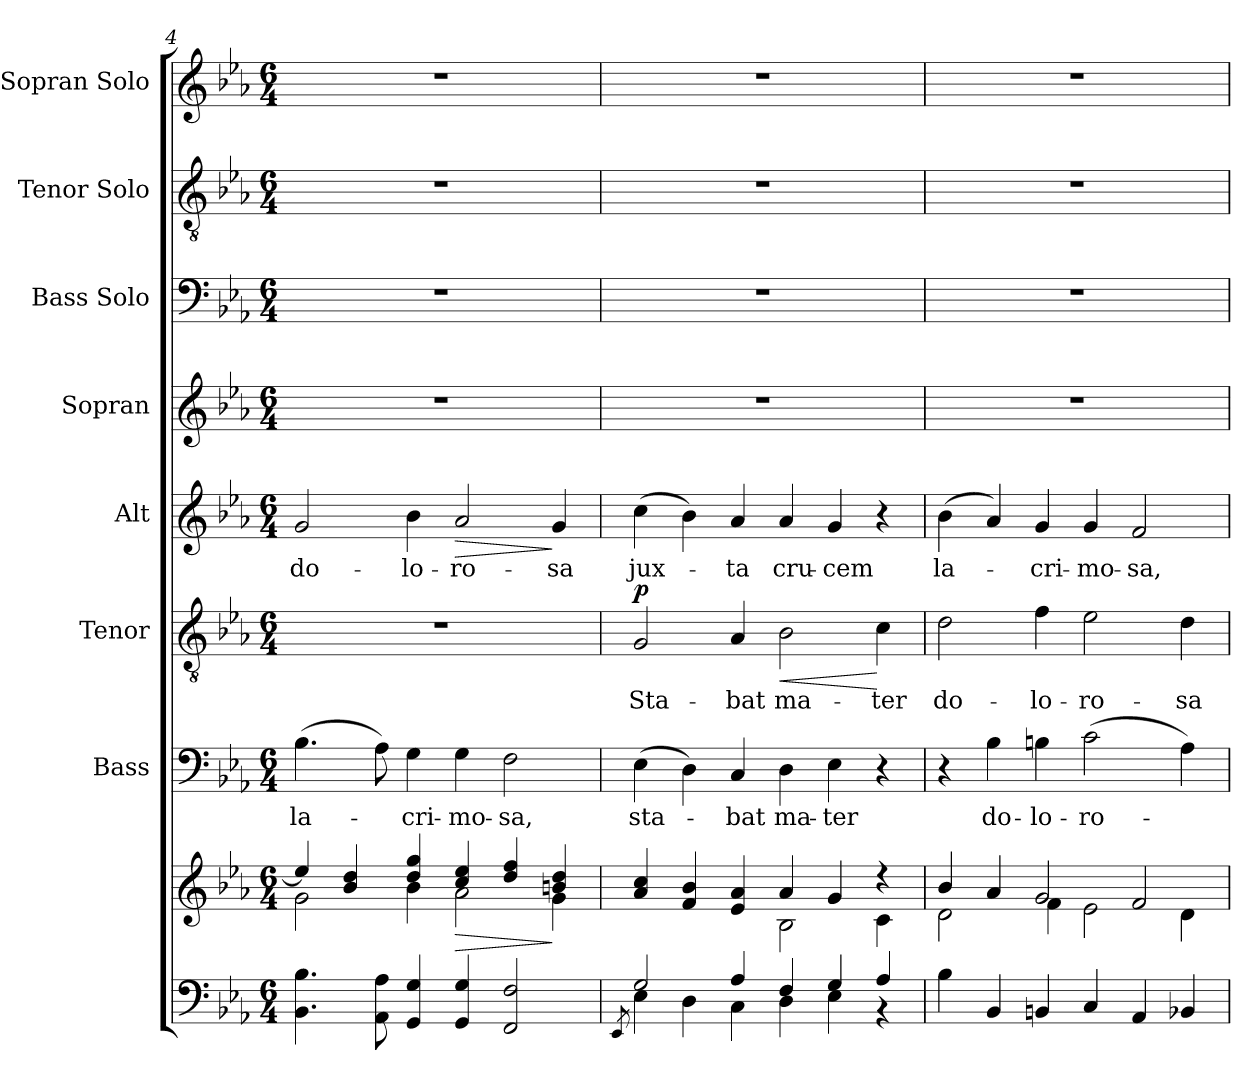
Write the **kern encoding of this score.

**kern	**kern	**dynam	**kern	**text	**kern	**text	**dynam	**kern	**text	**dynam	**kern	**kern	**kern	**kern
*part8	*part8	*part8	*part7	*part7	*part6	*part6	*part6	*part5	*part5	*part5	*part4	*part3	*part2	*part1
*staff9	*staff8	*staff8/9	*staff7	*staff7	*staff6	*staff6	*staff6	*staff5	*staff5	*staff5	*staff4	*staff3	*staff2	*staff1
*	*	*	*I"Bass	*	*I"Tenor	*	*	*I"Alt	*	*	*I"Sopran	*I"Bass Solo	*I"Tenor Solo	*I"Sopran Solo
*	*	*	*I'B.	*	*I'T.	*	*	*I'A.	*	*	*I'S.	*I'B. Solo	*I'T. Solo	*I'S. Solo
*clefF4	*clefG2	*	*clefF4	*	*clefGv2	*	*	*clefG2	*	*	*clefG2	*clefF4	*clefGv2	*clefG2
*k[b-e-a-]	*k[b-e-a-]	*	*k[b-e-a-]	*	*k[b-e-a-]	*	*	*k[b-e-a-]	*	*	*k[b-e-a-]	*k[b-e-a-]	*k[b-e-a-]	*k[b-e-a-]
*E-:	*E-:	*	*E-:	*	*E-:	*	*	*E-:	*	*	*E-:	*E-:	*E-:	*E-:
*M6/4	*M6/4	*	*M6/4	*	*M6/4	*	*	*M6/4	*	*	*M6/4	*M6/4	*M6/4	*M6/4
=4	=4	=4	=4	=4	=4	=4	=4	=4	=4	=4	=4	=4	=4	=4
*	*^	*	*	*	*	*	*	*	*	*	*	*	*	*
!	!	!	!	!	!LO:LY:b	!	!	!	!	!LO:LY:b	!	!	!	!	!
4.BB-\ 4.B-\	4ee-/]	2g\	.	(>4.B-\	la-	1.r	.	.	2g/	do-	.	1.r	1.r	1.r	1.r
.	4b-/ 4dd/	.	.	.	.	.	.	.	.	.	.	.	.	.	.
8AA-\ 8A-\	.	.	.	8A-\)	.	.	.	.	.	.	.	.	.	.	.
!	!	!	!	!	!LO:LY:b	!	!	!	!	!LO:LY:b	!	!	!	!	!
4GG/ 4G/	4dd/ 4gg/	4b-\	.	4G\	-cri-	.	.	.	4b-\	-lo-	.	.	.	.	.
!	!	!	!LO:HP:b	!	!LO:LY:b	!	!	!	!	!LO:LY:b	!LO:HP:b	!	!	!	!
4GG/ 4G/	4cc/ 4ee-/	2a-\	>	4G\	-mo-	.	.	.	2a-/	-ro-	>	.	.	.	.
!	!	!	!	!	!LO:LY:b	!	!	!	!	!	!	!	!	!	!
2FF/ 2F/	4dd/ 4ff/	.	.	2F\	-sa,	.	.	.	.	.	.	.	.	.	.
!	!	!	!	!	!	!	!	!	!	!LO:LY:b	!	!	!	!	!
.	4bn/ 4dd/	4g\	]	.	.	.	.	.	4g/	-sa	]	.	.	.	.
=5	=5	=5	=5	=5	=5	=5	=5	=5	=5	=5	=5	=5	=5	=5	=5
*^	*	*	*	*	*	*	*	*	*	*	*	*	*	*	*
.	8qEE-/	.	.	.	.	.	.	.	.	.	.	.	.	.	.	.
!	!	!	!	!	!	!LO:LY:b	!	!LO:LY:b	!LO:DY:a	!	!LO:LY:b	!	!	!	!	!
2G/	4E-\	4a-/ 4cc/	2.ryy	.	(>4E-\	sta-	2G/	Sta-	p	(>4cc\	jux-	.	1.r	1.r	1.r	1.r
.	4D\	4f/ 4b-/	.	.	4D\)	.	.	.	.	4b-\)	.	.	.	.	.	.
!	!	!	!	!	!	!LO:LY:b	!	!LO:LY:b	!	!	!LO:LY:b	!	!	!	!	!
4A-/	4C\	4e-/ 4a-/	.	.	4C/	-bat	4A-/	-bat	.	4a-/	-ta	.	.	.	.	.
!	!	!	!	!	!	!LO:LY:b	!	!LO:LY:b	!LO:HP:b	!	!LO:LY:b	!	!	!	!	!
4F/	4D\	4a-/	2B-\	.	4D\	ma-	2B-\	ma-	<	4a-/	cru-	.	.	.	.	.
!	!	!	!	!	!	!LO:LY:b	!	!	!	!	!LO:LY:b	!	!	!	!	!
4G/	4E-\	4g/	.	.	4E-\	-ter	.	.	.	4g/	-cem	.	.	.	.	.
!	!	!	!	!	!	!	!	!LO:LY:b	!	!	!	!	!	!	!	!
4A-/	4rAA	4rdd	4c\	.	4r	.	4c\	-ter	[	4r	.	.	.	.	.	.
!!LO:PB:g=z
=6	=6	=6	=6	=6	=6	=6	=6	=6	=6	=6	=6	=6	=6	=6	=6	=6
!	!	!	!	!	!	!	!	!LO:LY:b	!	!	!LO:LY:b	!	!	!	!	!
*v	*v	*	*	*	*	*	*	*	*	*	*	*	*	*	*	*
4B-\	4b-/	2d\	.	4r	.	2d\	do-	.	(>4b-\	la-	.	1.r	1.r	1.r	1.r
!	!	!	!	!	!LO:LY:b	!	!	!	!	!	!	!	!	!	!
4BB-/	4a-/	.	.	4B-\	do-	.	.	.	4a-/)	.	.	.	.	.	.
!	!	!	!	!	!LO:LY:b	!	!LO:LY:b	!	!	!LO:LY:b	!	!	!	!	!
4BBn/	2g/	4f\	.	4Bn\	-lo-	4f\	-lo-	.	4g/	-cri-	.	.	.	.	.
!	!	!	!	!	!LO:LY:b	!	!LO:LY:b	!	!	!LO:LY:b	!	!	!	!	!
4C/	.	2e-\	.	(>2c\	-ro-	2e-\	-ro-	.	4g/	-mo-	.	.	.	.	.
!	!	!	!	!	!	!	!	!	!	!LO:LY:b	!	!	!	!	!
4AA-/	2f/	.	.	.	.	.	.	.	2f/	-sa,	.	.	.	.	.
!	!	!	!	!	!	!	!LO:LY:b	!	!	!	!	!	!	!	!
4BB-X/	.	4d\	.	4A-\)	.	4d\	-sa	.	.	.	.	.	.	.	.
*	*v	*v	*	*	*	*	*	*	*	*	*	*	*	*	*
=	=	=	=	=	=	=	=	=	=	=	=	=	=	=
*-	*-	*-	*-	*-	*-	*-	*-	*-	*-	*-	*-	*-	*-	*-
